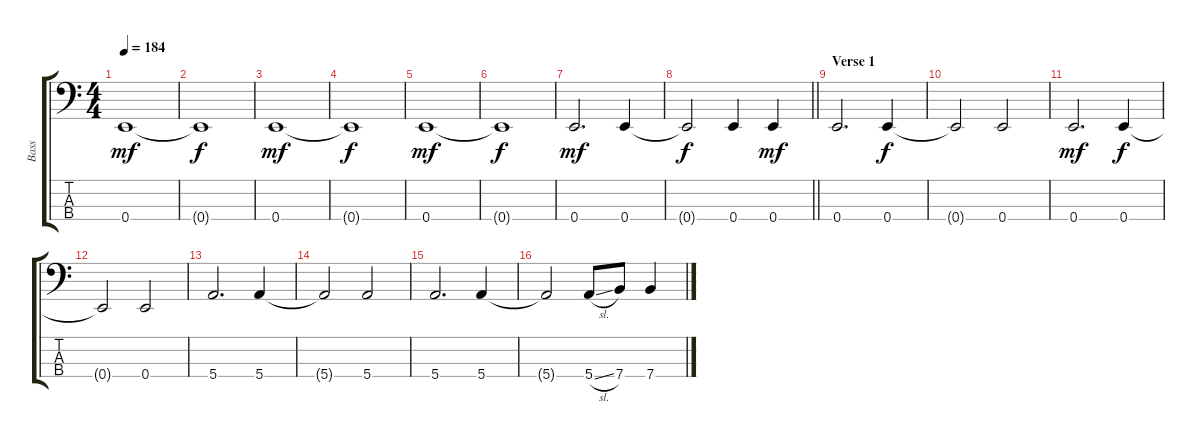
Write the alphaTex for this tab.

\track ("Bass" "Bass") {instrument electricbasspick}
\staff {score tabs}
\tuning (Gb2 E2 B1 E1) {hide}
\ts (4 4)
\tempo 184
\clef f4
\ks c
0.4.1{dy mf} |
0.4{t}.1{dy f} |
0.4.1{dy mf} |
0.4{t}.1{dy f} |
0.4.1{dy mf} |
0.4{t}.1{dy f} |
0.4.2{d dy mf} 0.4.4 |
\barLineRight lightlight
0.4{t}.2{dy f} 0.4.4 0.4.4{dy mf} |
\section ("" "Verse 1")
0.4.2{d} 0.4.4{dy f} |
0.4{t}.2 0.4.2 |
0.4.2{d dy mf} 0.4.4{dy f} |
0.4{t}.2 0.4.2 |
5.4.2{d} 5.4.4 |
5.4{t}.2 5.4.2 |
5.4.2{d} 5.4.4 |
5.4{t}.2 5.4{sl}.8 7.4.8 7.4.4
